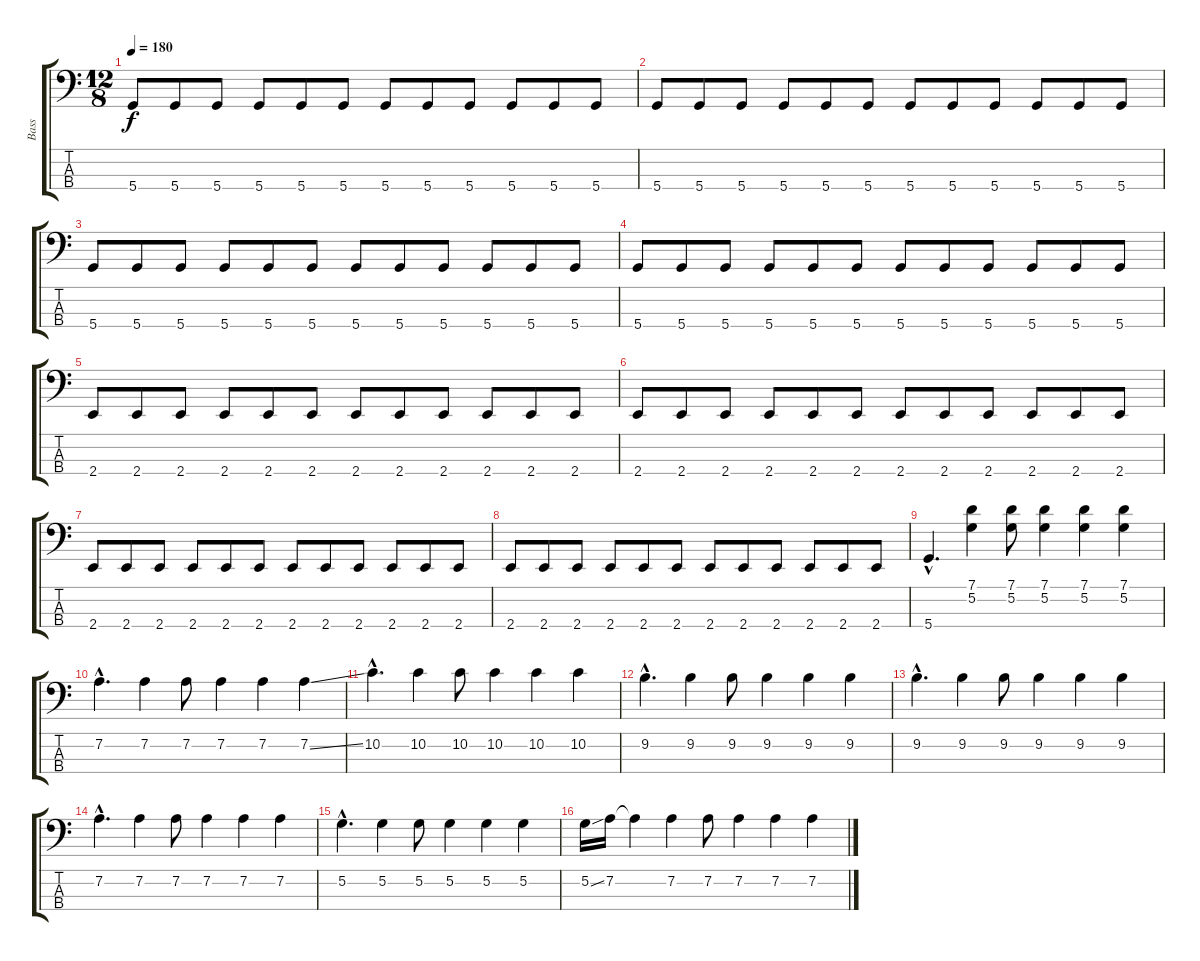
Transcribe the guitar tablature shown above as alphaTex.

\track ("Bass" "Bass") {instrument slapbass2}
\staff {score tabs}
\tuning (G2 D2 A1 D1) {hide}
\ts (12 8)
\tempo 180
\clef f4
\ks c
5.4.8{dy f} 5.4.8 5.4.8 5.4.8 5.4.8 5.4.8 5.4.8 5.4.8 5.4.8 5.4.8 5.4.8 5.4.8 |
5.4.8 5.4.8 5.4.8 5.4.8 5.4.8 5.4.8 5.4.8 5.4.8 5.4.8 5.4.8 5.4.8 5.4.8 |
5.4.8 5.4.8 5.4.8 5.4.8 5.4.8 5.4.8 5.4.8 5.4.8 5.4.8 5.4.8 5.4.8 5.4.8 |
5.4.8 5.4.8 5.4.8 5.4.8 5.4.8 5.4.8 5.4.8 5.4.8 5.4.8 5.4.8 5.4.8 5.4.8 |
2.4.8 2.4.8 2.4.8 2.4.8 2.4.8 2.4.8 2.4.8 2.4.8 2.4.8 2.4.8 2.4.8 2.4.8 |
2.4.8 2.4.8 2.4.8 2.4.8 2.4.8 2.4.8 2.4.8 2.4.8 2.4.8 2.4.8 2.4.8 2.4.8 |
2.4.8 2.4.8 2.4.8 2.4.8 2.4.8 2.4.8 2.4.8 2.4.8 2.4.8 2.4.8 2.4.8 2.4.8 |
2.4.8 2.4.8 2.4.8 2.4.8 2.4.8 2.4.8 2.4.8 2.4.8 2.4.8 2.4.8 2.4.8 2.4.8 |
5.4{hac}.4{d} (7.1 5.2).4 (7.1 5.2).8 (7.1 5.2).4 (7.1 5.2).4 (7.1 5.2).4 |
7.2{hac}.4{d} 7.2.4 7.2.8 7.2.4 7.2.4 7.2{ss}.4 |
10.2{hac}.4{d} 10.2.4 10.2.8 10.2.4 10.2.4 10.2.4 |
9.2{hac}.4{d} 9.2.4 9.2.8 9.2.4 9.2.4 9.2.4 |
9.2{hac}.4{d} 9.2.4 9.2.8 9.2.4 9.2.4 9.2.4 |
7.2{hac}.4{d} 7.2.4 7.2.8 7.2.4 7.2.4 7.2.4 |
5.2{hac}.4{d} 5.2.4 5.2.8 5.2.4 5.2.4 5.2.4 |
5.2{ss}.16 7.2.16 7.2{t}.4 7.2.4 7.2.8 7.2.4 7.2.4 7.2.4
